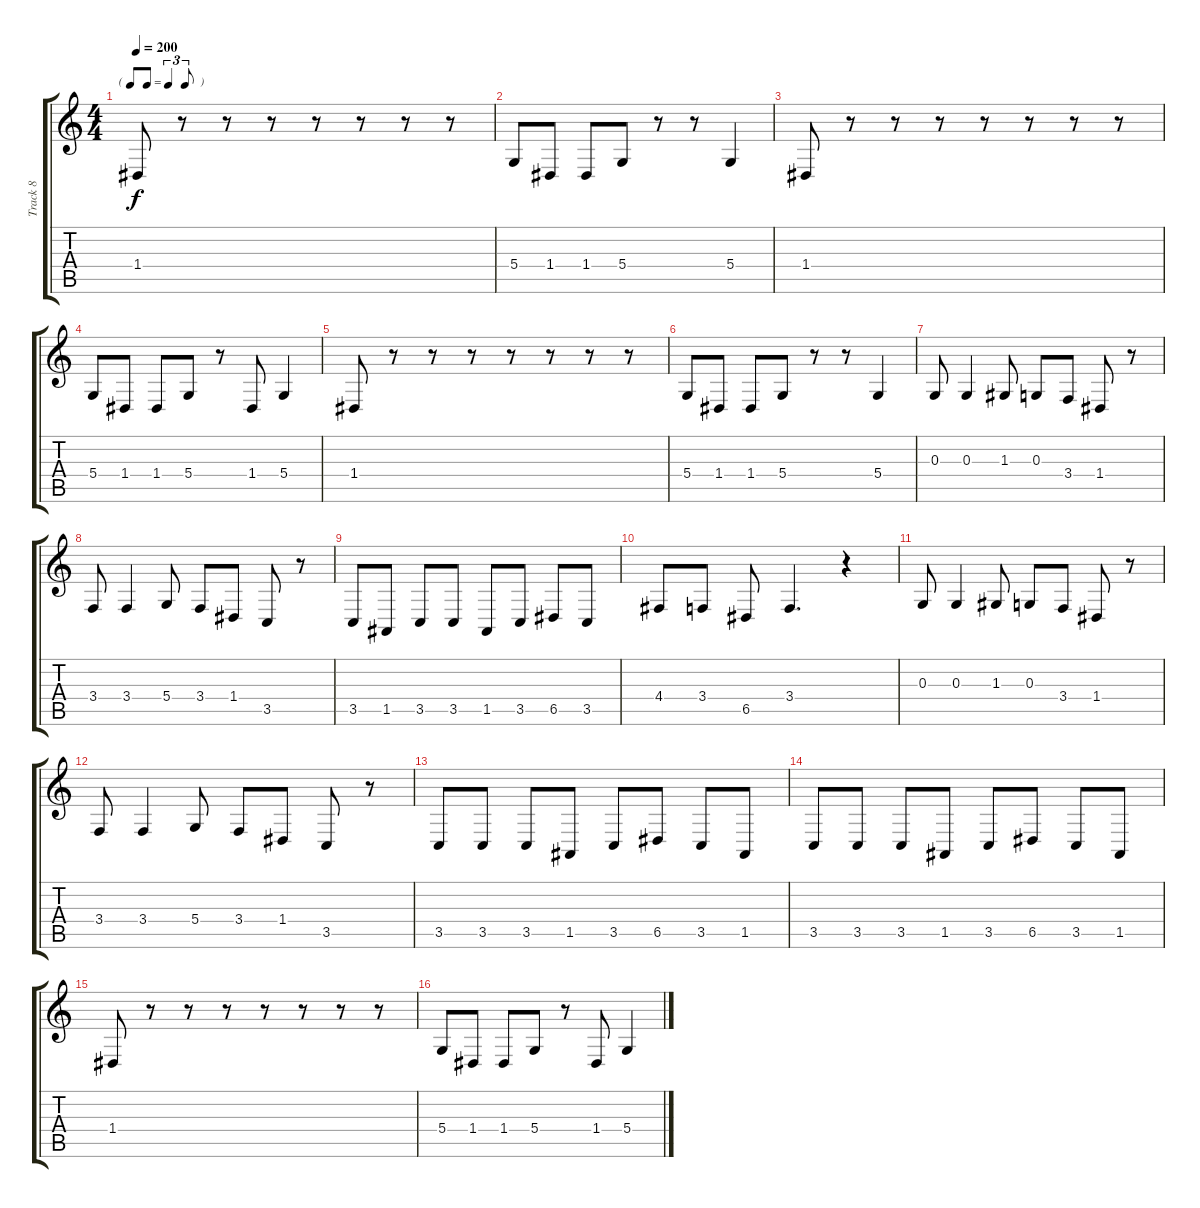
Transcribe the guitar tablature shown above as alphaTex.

\track ("Track 8" "Track 8") {instrument trombone}
\staff {score tabs}
\tuning (E4 B3 G3 D3 A2 E2) {hide}
\ts (4 4)
\tf triplet8th
\tempo 200
\clef g2
\ks c
1.4.8{dy f} r.8 r.8 r.8 r.8 r.8 r.8 r.8 |
5.4.8 1.4.8 1.4.8 5.4.8 r.8 r.8 5.4.4 |
1.4.8 r.8 r.8 r.8 r.8 r.8 r.8 r.8 |
5.4.8 1.4.8 1.4.8 5.4.8 r.8 1.4.8 5.4.4 |
1.4.8 r.8 r.8 r.8 r.8 r.8 r.8 r.8 |
5.4.8 1.4.8 1.4.8 5.4.8 r.8 r.8 5.4.4 |
0.3.8 0.3.4 1.3.8 0.3.8 3.4.8 1.4.8 r.8 |
3.4.8 3.4.4 5.4.8 3.4.8 1.4.8 3.5.8 r.8 |
3.5.8 1.5.8 3.5.8 3.5.8 1.5.8 3.5.8 6.5.8 3.5.8 |
4.4.8 3.4.8 6.5.8 3.4.4{d} r.4 |
0.3.8 0.3.4 1.3.8 0.3.8 3.4.8 1.4.8 r.8 |
3.4.8 3.4.4 5.4.8 3.4.8 1.4.8 3.5.8 r.8 |
3.5.8 3.5.8 3.5.8 1.5.8 3.5.8 6.5.8 3.5.8 1.5.8 |
3.5.8 3.5.8 3.5.8 1.5.8 3.5.8 6.5.8 3.5.8 1.5.8 |
1.4.8 r.8 r.8 r.8 r.8 r.8 r.8 r.8 |
5.4.8 1.4.8 1.4.8 5.4.8 r.8 1.4.8 5.4.4
